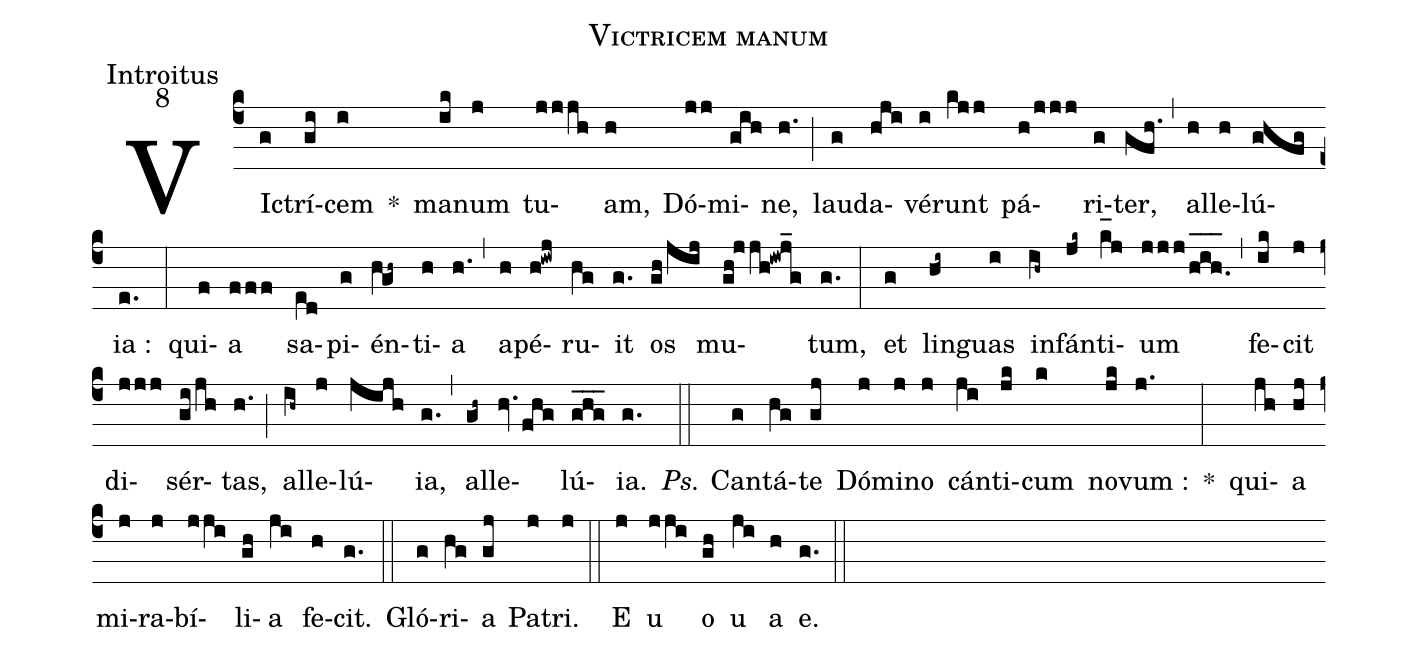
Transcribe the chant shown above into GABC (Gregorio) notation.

name:Victricem manum;
office-part:Introitus;
mode:8;
%%
(c4) VIc(g)trí(gi)cem(i) *() ma(ik)num(j) tu(jjjh)am,(h) Dó(jj)mi(gih)ne,(h.) (;) lau(g)da(hji)vé(i)runt(kjj) pá(h/jjj)ri(g)ter,(gfh.) (,) al(h)le(h)lú(ghfg){ia} :(e.) (:) qui(f)a(fff) sa(e[ll:1]d)pi(g)én(hV!gh~)ti(h)a(h.) (,) a(h)pé(h!iwj)ru(hg)it(g.) os(gh/jij) mu(gh!jjh!iwj_g)tum,(g.) (:) et(g) lin(hi~)guas(i) in(ih~)fán(jk~)ti(k_[hl:1]j)um(jjj/h_[oh:h]i_[oh:h]h._[oh:h]) (,) fe(ik)cit(j) di(jjj)sér(gi/jh)tas,(h.) (;) al(ih~)le(j)lú(jijh){ia},(g.) (,) al(gh~)le(hv.fhg)lú(ghg___){ia}.(g.) (::) <i>Ps.</i> Can(g)tá(hg)te(gj) Dó(j)mi(j)no(j) cán(ji)ti(jk)cum(k) no(jk)vum :(j.) *(:) qui(jh)a(hj) mi(j)ra(j)bí(jji)li(gh)a(ji) fe(h)cit.(g.) (::) Gló(g)ri(hg)a(gj) Pa(j)tri.(j) (::) <eu>E(j) u(jji) o(gh) u(ji) a(h) e.</eu>(g.) (::)
